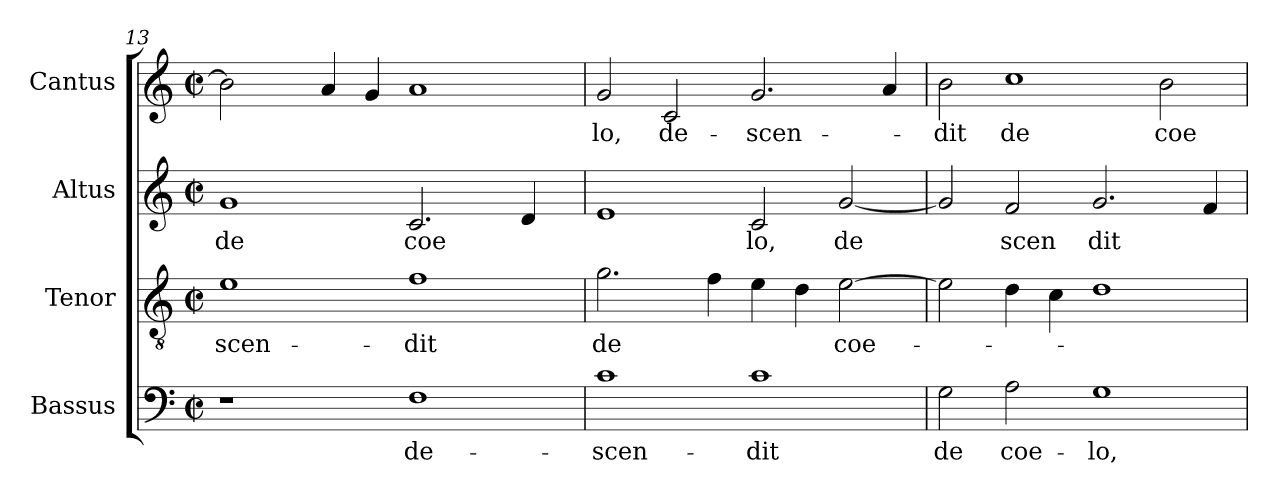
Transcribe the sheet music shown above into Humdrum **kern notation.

**kern	**text	**kern	**text	**kern	**text	**kern	**text
*part4	*part4	*part3	*part3	*part2	*part2	*part1	*part1
*staff4	*staff4	*staff3	*staff3	*staff2	*staff2	*staff1	*staff1
*I"Bassus	*	*I"Tenor	*	*I"Altus	*	*I"Cantus	*
!!LO:LB:g=z
*clefF4	*	*clefGv2	*	*clefG2	*	*clefG2	*
*M2/2	*	*M2/2	*	*M2/2	*	*M2/2	*
*met(c|)	*	*met(c|)	*	*met(c|)	*	*met(c|)	*
=13	=13	=13	=13	=13	=13	=13	=13
!	!	!	!LO:LY:b:cj	!	!LO:LY:b:cj	!	!
*	*	*	*	*^	*	*	*
1r	.	1e	scen-	1g	4ryy	de	2b\]	.
.	.	.	.	.	16..ryy	.	.	.
.	.	.	.	.	1ryy	.	.	.
.	.	.	.	.	.	.	4a/	.
.	.	.	.	.	.	.	4g/	.
!	!LO:LY:b:cj	!	!LO:LY:b:cj	!	!	!LO:LY:b	!	!
1F	de-	1f	-dit	2.c/	.	coe	1a	.
.	.	.	.	.	2ryy	.	.	.
.	.	.	.	4d/	.	.	.	.
.	.	.	.	.	8ryy	.	.	.
.	.	.	.	.	64ryy	.	.	.
=14	=14	=14	=14	=14	=14	=14	=14	=14
!	!LO:LY:b:cj	!	!LO:LY:b:cj	!	!	!	!	!LO:LY:b:cj
*	*	*	*	*v	*v	*	*	*
1c	-scen-	2.g\	de	1e	.	2g/	-lo,
!	!	!	!	!	!	!	!LO:LY:b:cj
.	.	.	.	.	.	2c/	de-
.	.	4f\	.	.	.	.	.
!	!LO:LY:b:cj	!	!	!	!LO:LY:b:cj	!	!LO:LY:b
1c	-dit	4e\	.	2c/	lo,	2.g/	-scen-
.	.	4d\	.	.	.	.	.
!	!	!	!LO:LY:b	!	!LO:LY:b:cj	!	!
.	.	[>2e\	coe-	[<2g/	de	.	.
.	.	.	.	.	.	4a/	.
=15	=15	=15	=15	=15	=15	=15	=15
!	!LO:LY:b:cj	!	!	!	!	!	!LO:LY:b:cj
2G\	de	2e\]	.	2g/]	.	2b\	-dit
!	!LO:LY:b:cj	!	!	!	!LO:LY:b:cj	!	!LO:LY:b:cj
2A\	coe-	4d\	.	2f/	scen	1cc	de
.	.	4c\	.	.	.	.	.
!	!LO:LY:b:cj	!	!	!	!LO:LY:b	!	!
1G	-lo,	1d	.	2.g/	dit	.	.
!	!	!	!	!	!	!	!LO:LY:b:cj
.	.	.	.	.	.	2b\	coe-
.	.	.	.	4f/	.	.	.
=	=	=	=	=	=	=	=
*-	*-	*-	*-	*-	*-	*-	*-
